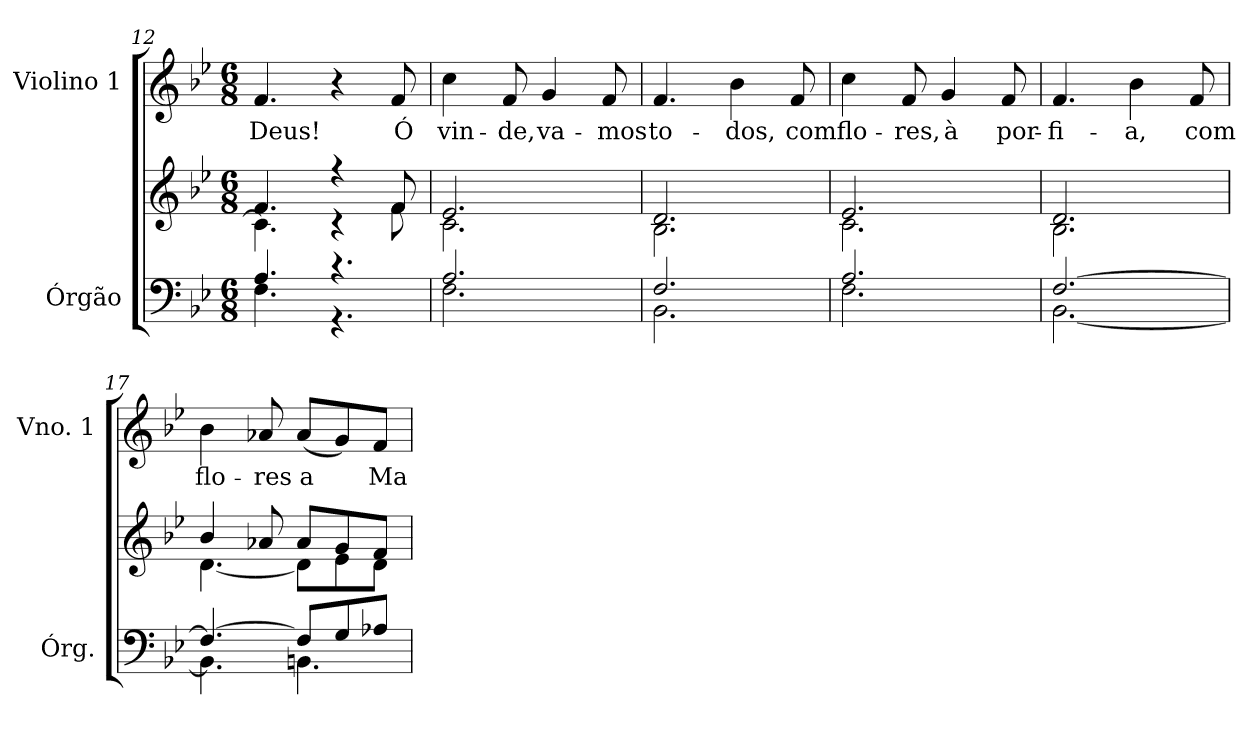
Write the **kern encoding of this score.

**kern	**kern	**kern	**text
*part2	*part2	*part1	*part1
*staff3	*staff2	*staff1	*staff1
*I"Órgão	*	*I"Violino 1	*
*I'Órg.	*	*I'Vno. 1	*
!!LO:LB:g=z
*clefF4	*clefG2	*clefG2	*
*k[b-e-]	*k[b-e-]	*k[b-e-]	*
*B-:	*B-:	*B-:	*
*M6/8	*M6/8	*M6/8	*
=12	=12	=12	=12
*^	*^	*	*
!	!	!	!	!	!LO:LY:b:color=#000000
4.Ai/	4.Fi\	4.fi/	4.ci\]	4.fi/	Deus!
4.r	4.r	4r	4r	4r	.
!	!	!	!	!	!LO:LY:b:color=#000000
.	.	8fi/	8fi\	8fi/	Ó
=13	=13	=13	=13	=13	=13
!	!	!	!	!	!LO:LY:b:color=#000000
2.Ai/	2.Fi\	2.e-i/	2.ci\	4cci\	vin-
!	!	!	!	!	!LO:LY:b:color=#000000
.	.	.	.	8fi/	-de,
!	!	!	!	!	!LO:LY:b:color=#000000
.	.	.	.	4gi/	va-
!	!	!	!	!	!LO:LY:b:color=#000000
.	.	.	.	8fi/	-mos
=14	=14	=14	=14	=14	=14
!	!	!	!	!	!LO:LY:b:color=#000000
2.Fi/	2.BB-i\	2.di/	2.B-i\	4.fi/	to-
!	!	!	!	!	!LO:LY:b:color=#000000
.	.	.	.	4b-i\	-dos,
!	!	!	!	!	!LO:LY:b:color=#000000
.	.	.	.	8fi/	com
=15	=15	=15	=15	=15	=15
!	!	!	!	!	!LO:LY:b:color=#000000
2.Ai/	2.Fi\	2.e-i/	2.ci\	4cci\	flo-
!	!	!	!	!	!LO:LY:b:color=#000000
.	.	.	.	8fi/	-res,
!	!	!	!	!	!LO:LY:b:color=#000000
.	.	.	.	4gi/	à
!	!	!	!	!	!LO:LY:b:color=#000000
.	.	.	.	8fi/	por-
=16	=16	=16	=16	=16	=16
!	!	!	!	!	!LO:LY:b:color=#000000
[>2.Fi/	[<2.BB-i\	2.di/	2.B-i\	4.fi/	-fi-
!	!	!	!	!	!LO:LY:b:color=#000000
.	.	.	.	4b-i\	-a,
!	!	!	!	!	!LO:LY:b:color=#000000
.	.	.	.	8fi/	com
=17	=17	=17	=17	=17	=17
!	!	!	!	!	!LO:LY:b:color=#000000
4.Fi/_>	4.BB-i\]	4b-i/	[<4.di\	4b-i\	flo-
!	!	!	!	!	!LO:LY:b:color=#000000
.	.	8a-Xi/	.	8a-Xi/	-res
!	!	!	!	!	!LO:LY:b:color=#000000
8Fi/L]	4.BBni\	8a-i/L	8di\L]	(8a-i/L	a
8Gi/	.	8gi/	8e-i\	8gi/)	.
!	!	!	!	!	!LO:LY:b:color=#000000
8A-Xi/J	.	8fi/J	8di\J	8fi/J	Ma-
*v	*v	*	*	*	*
*	*v	*v	*	*
=	=	=	=
*-	*-	*-	*-
